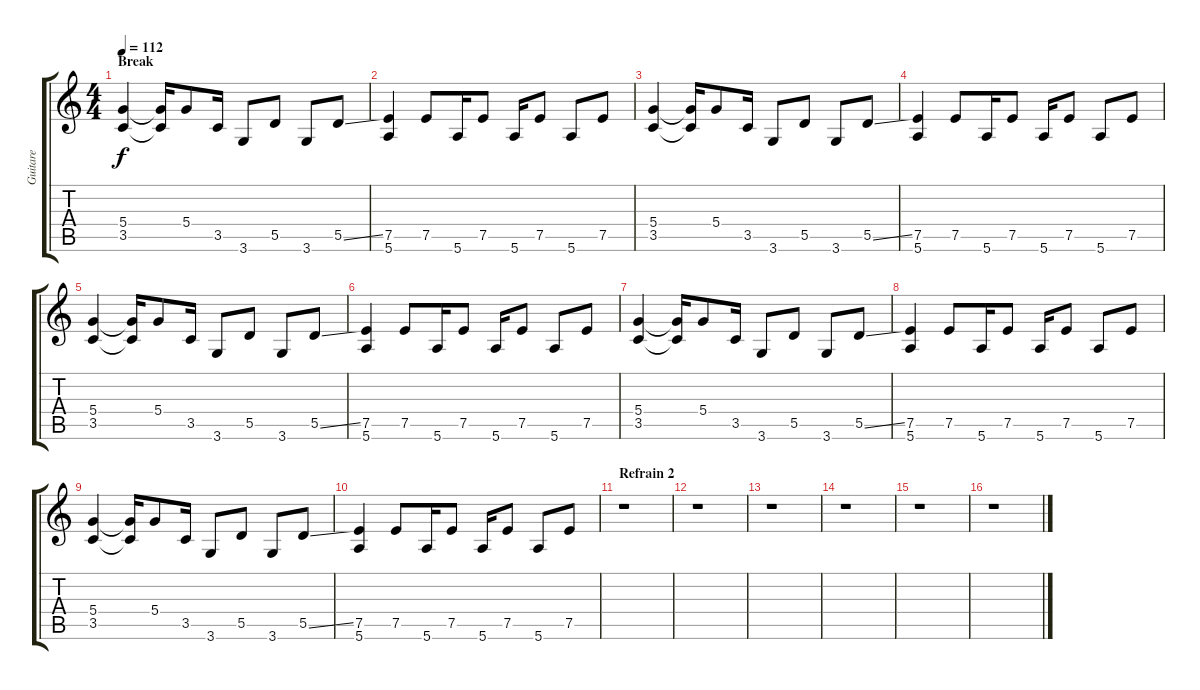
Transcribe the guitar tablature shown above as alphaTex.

\track ("Guitare" "Guitare") {instrument electricguitarclean}
\staff {score tabs}
\tuning (E4 B3 G3 D3 A2 E2) {hide}
\ts (4 4)
\section ("" "Break")
\tempo 112
\clef g2
\ks c
(5.4 3.5).4{dy f} (5.4{t} 3.5{t}).16 5.4.8 3.5.16 3.6.8 5.5.8 3.6.8 5.5{ss}.8 |
(7.5 5.6).4 7.5.8 5.6.16 7.5.8 5.6.16 7.5.8 5.6.8 7.5.8 |
(5.4 3.5).4 (5.4{t} 3.5{t}).16 5.4.8 3.5.16 3.6.8 5.5.8 3.6.8 5.5{ss}.8 |
(7.5 5.6).4 7.5.8 5.6.16 7.5.8 5.6.16 7.5.8 5.6.8 7.5.8 |
(5.4 3.5).4 (5.4{t} 3.5{t}).16 5.4.8 3.5.16 3.6.8 5.5.8 3.6.8 5.5{ss}.8 |
(7.5 5.6).4 7.5.8 5.6.16 7.5.8 5.6.16 7.5.8 5.6.8 7.5.8 |
(5.4 3.5).4 (5.4{t} 3.5{t}).16 5.4.8 3.5.16 3.6.8 5.5.8 3.6.8 5.5{ss}.8 |
(7.5 5.6).4 7.5.8 5.6.16 7.5.8 5.6.16 7.5.8 5.6.8 7.5.8 |
(5.4 3.5).4 (5.4{t} 3.5{t}).16 5.4.8 3.5.16 3.6.8 5.5.8 3.6.8 5.5{ss}.8 |
(7.5 5.6).4 7.5.8 5.6.16 7.5.8 5.6.16 7.5.8 5.6.8 7.5.8 |
\section ("" "Refrain 2")
r.1 |
r.1 |
r.1 |
r.1 |
r.1 |
r.1
